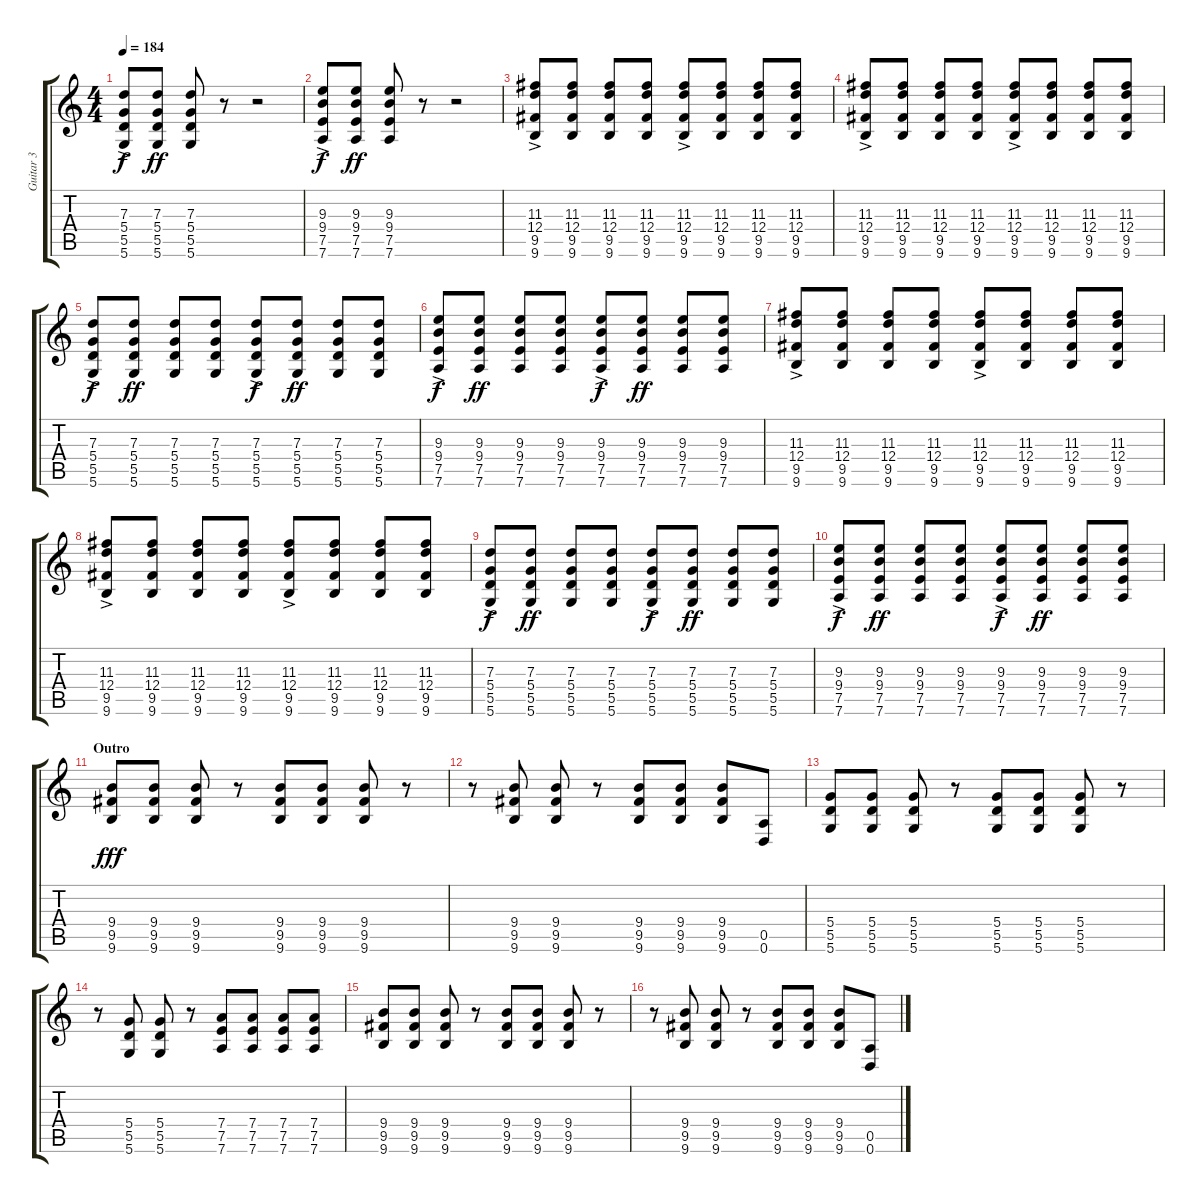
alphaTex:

\track ("Guitar 3" "Guitar 3") {instrument distortionguitar}
\staff {score tabs}
\tuning (E4 B3 G3 D3 A2 D2) {hide}
\ts (4 4)
\tempo 184
\clef g2
\ks c
(7.3{ac} 5.4{ac} 5.5{ac} 5.6{ac}).8{dy f} (7.3 5.4 5.5 5.6).8{dy ff} (7.3 5.4 5.5 5.6).8 r.8 r.2 |
(9.3{ac} 9.4{ac} 7.5{ac} 7.6{ac}).8{dy f} (9.3 9.4 7.5 7.6).8{dy ff} (9.3 9.4 7.5 7.6).8 r.8 r.2 |
(11.3{ac} 12.4{ac} 9.5{ac} 9.6).8 (11.3 12.4 9.5 9.6).8 (11.3 12.4 9.5 9.6).8 (11.3 12.4 9.5 9.6).8 (11.3{ac} 12.4{ac} 9.5{ac} 9.6).8 (11.3 12.4 9.5 9.6).8 (11.3 12.4 9.5 9.6).8 (11.3 12.4 9.5 9.6).8 |
(11.3{ac} 12.4{ac} 9.5{ac} 9.6).8 (11.3 12.4 9.5 9.6).8 (11.3 12.4 9.5 9.6).8 (11.3 12.4 9.5 9.6).8 (11.3{ac} 12.4{ac} 9.5{ac} 9.6).8 (11.3 12.4 9.5 9.6).8 (11.3 12.4 9.5 9.6).8 (11.3 12.4 9.5 9.6).8 |
(7.3{ac} 5.4{ac} 5.5{ac} 5.6{ac}).8{dy f} (7.3 5.4 5.5 5.6).8{dy ff} (7.3 5.4 5.5 5.6).8 (7.3 5.4 5.5 5.6).8 (7.3{ac} 5.4{ac} 5.5{ac} 5.6{ac}).8{dy f} (7.3 5.4 5.5 5.6).8{dy ff} (7.3 5.4 5.5 5.6).8 (7.3 5.4 5.5 5.6).8 |
(9.3{ac} 9.4{ac} 7.5{ac} 7.6{ac}).8{dy f} (9.3 9.4 7.5 7.6).8{dy ff} (9.3 9.4 7.5 7.6).8 (9.3 9.4 7.5 7.6).8 (9.3{ac} 9.4{ac} 7.5{ac} 7.6{ac}).8{dy f} (9.3 9.4 7.5 7.6).8{dy ff} (9.3 9.4 7.5 7.6).8 (9.3 9.4 7.5 7.6).8 |
(11.3{ac} 12.4{ac} 9.5{ac} 9.6).8 (11.3 12.4 9.5 9.6).8 (11.3 12.4 9.5 9.6).8 (11.3 12.4 9.5 9.6).8 (11.3{ac} 12.4{ac} 9.5{ac} 9.6).8 (11.3 12.4 9.5 9.6).8 (11.3 12.4 9.5 9.6).8 (11.3 12.4 9.5 9.6).8 |
(11.3{ac} 12.4{ac} 9.5{ac} 9.6).8 (11.3 12.4 9.5 9.6).8 (11.3 12.4 9.5 9.6).8 (11.3 12.4 9.5 9.6).8 (11.3{ac} 12.4{ac} 9.5{ac} 9.6).8 (11.3 12.4 9.5 9.6).8 (11.3 12.4 9.5 9.6).8 (11.3 12.4 9.5 9.6).8 |
(7.3{ac} 5.4{ac} 5.5{ac} 5.6{ac}).8{dy f} (7.3 5.4 5.5 5.6).8{dy ff} (7.3 5.4 5.5 5.6).8 (7.3 5.4 5.5 5.6).8 (7.3{ac} 5.4{ac} 5.5{ac} 5.6{ac}).8{dy f} (7.3 5.4 5.5 5.6).8{dy ff} (7.3 5.4 5.5 5.6).8 (7.3 5.4 5.5 5.6).8 |
(9.3{ac} 9.4{ac} 7.5{ac} 7.6{ac}).8{dy f} (9.3 9.4 7.5 7.6).8{dy ff} (9.3 9.4 7.5 7.6).8 (9.3 9.4 7.5 7.6).8 (9.3{ac} 9.4{ac} 7.5{ac} 7.6{ac}).8{dy f} (9.3 9.4 7.5 7.6).8{dy ff} (9.3 9.4 7.5 7.6).8 (9.3 9.4 7.5 7.6).8 |
\section ("" "Outro")
(9.4 9.5 9.6).8{dy fff} (9.4 9.5 9.6).8 (9.4 9.5 9.6).8 r.8 (9.4 9.5 9.6).8 (9.4 9.5 9.6).8 (9.4 9.5 9.6).8 r.8 |
r.8 (9.4 9.5 9.6).8 (9.4 9.5 9.6).8 r.8 (9.4 9.5 9.6).8 (9.4 9.5 9.6).8 (9.4 9.5 9.6).8 (0.5 0.6).8 |
(5.4 5.5 5.6).8 (5.4 5.5 5.6).8 (5.4 5.5 5.6).8 r.8 (5.4 5.5 5.6).8 (5.4 5.5 5.6).8 (5.4 5.5 5.6).8 r.8 |
r.8 (5.4 5.5 5.6).8 (5.4 5.5 5.6).8 r.8 (7.4 7.5 7.6).8 (7.4 7.5 7.6).8 (7.4 7.5 7.6).8 (7.4 7.5 7.6).8 |
(9.4 9.5 9.6).8 (9.4 9.5 9.6).8 (9.4 9.5 9.6).8 r.8 (9.4 9.5 9.6).8 (9.4 9.5 9.6).8 (9.4 9.5 9.6).8 r.8 |
r.8 (9.4 9.5 9.6).8 (9.4 9.5 9.6).8 r.8 (9.4 9.5 9.6).8 (9.4 9.5 9.6).8 (9.4 9.5 9.6).8 (0.5 0.6).8
